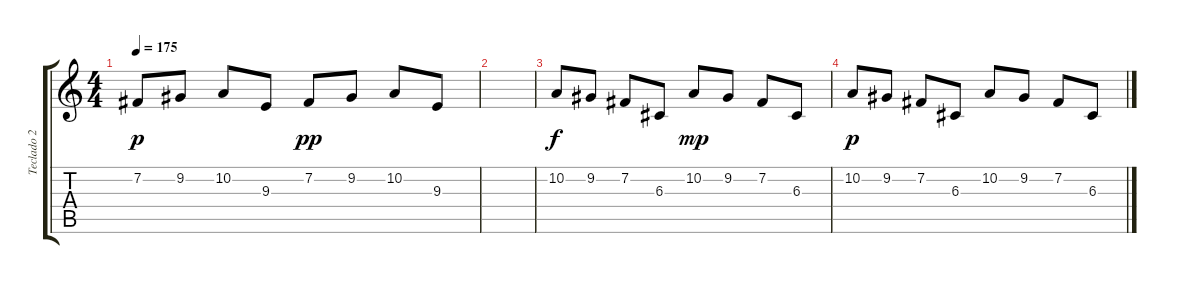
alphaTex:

\track ("Teclado 2" "Teclado 2") {instrument lead2sawtooth}
\staff {score tabs}
\tuning (E4 B3 G3 D3 A2 E2) {hide}
\ts (4 4)
\tempo 175
\clef g2
\ks c
7.2.8{dy p} 9.2.8 10.2.8 9.3.8 7.2.8{dy pp} 9.2.8 10.2.8 9.3.8 |
|
10.2.8{dy f} 9.2.8 7.2.8 6.3.8 10.2.8{dy mp} 9.2.8 7.2.8 6.3.8 |
10.2.8{dy p} 9.2.8 7.2.8 6.3.8 10.2.8 9.2.8 7.2.8 6.3.8
